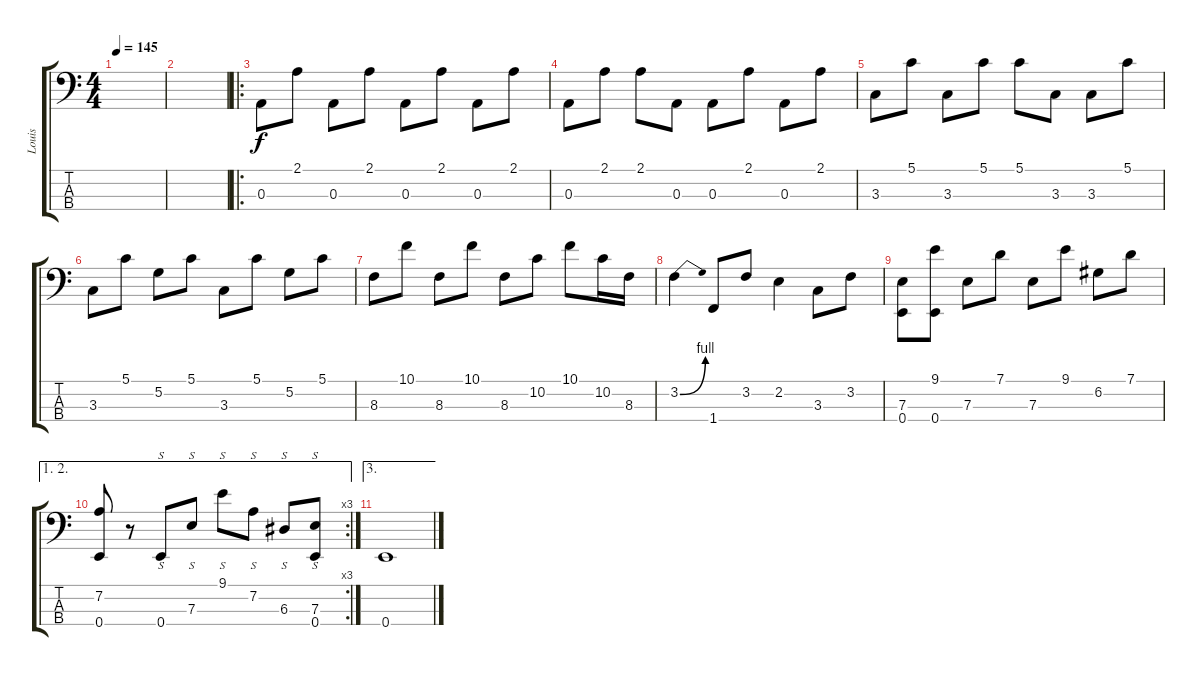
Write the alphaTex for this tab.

\track ("Louis" "Louis") {instrument fretlessbass}
\staff {score tabs}
\tuning (G2 D2 A1 E1) {hide}
\ts (4 4)
\tempo 145
\clef f4
\ks c
|
|
\ro
0.3.8 2.1.8 0.3.8 2.1.8 0.3.8 2.1.8 0.3.8 2.1.8 |
0.3.8 2.1.8 2.1.8 0.3.8 0.3.8 2.1.8 0.3.8 2.1.8 |
3.3.8 5.1.8 3.3.8 5.1.8 5.1.8 3.3.8 3.3.8 5.1.8 |
3.3.8 5.1.8 5.2.8 5.1.8 3.3.8 5.1.8 5.2.8 5.1.8 |
8.3.8 10.1.8 8.3.8 10.1.8 8.3.8 10.2.8 10.1.8 10.2.16 8.3.16 |
3.2{be (bend 0 0 60 4)}.4 1.4.8 3.2.8 2.2.4 3.3.8 3.2.8 |
(7.3 0.4).8 (9.1 0.4).8 7.3.8 7.1.8 7.3.8 9.1.8 6.2.8 7.1.8 |
\ae (1 2)
\rc 3
(7.2 0.4).8 r.8 0.4.8{s} 7.3.8{s} 9.1.8{s} 7.2.8{s} 6.3.8{s} (7.3 0.4).8{s} |
\ae 3
0.4.1
